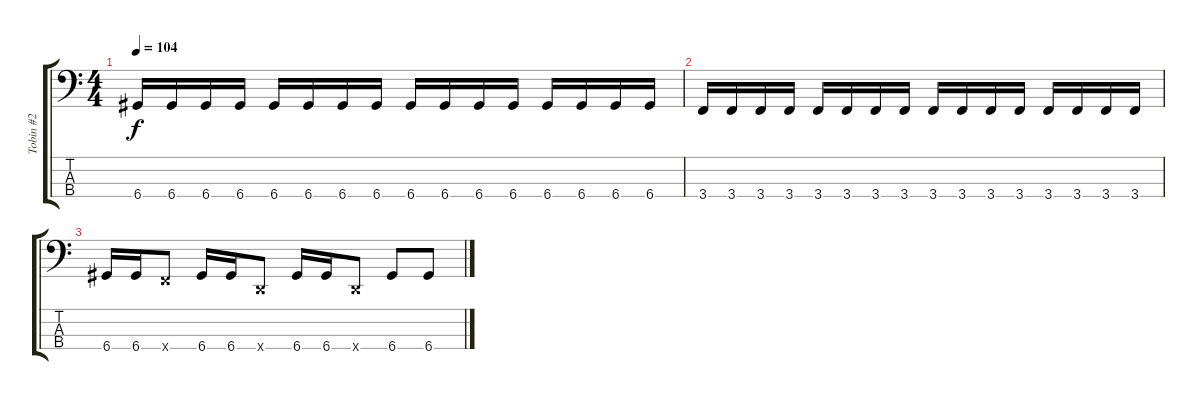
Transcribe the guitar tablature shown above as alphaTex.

\track ("Tobin #2" "Tobin #2") {instrument electricbassfinger}
\staff {score tabs}
\tuning (G2 D2 A1 D1) {hide}
\ts (4 4)
\tempo 104
\clef f4
\ks c
6.4.16{dy f} 6.4.16 6.4.16 6.4.16 6.4.16 6.4.16 6.4.16 6.4.16 6.4.16 6.4.16 6.4.16 6.4.16 6.4.16 6.4.16 6.4.16 6.4.16 |
3.4.16 3.4.16 3.4.16 3.4.16 3.4.16 3.4.16 3.4.16 3.4.16 3.4.16 3.4.16 3.4.16 3.4.16 3.4.16 3.4.16 3.4.16 3.4.16 |
6.4.16 6.4.16 3.4{x}.8 6.4.16 6.4.16 0.4{x}.8 6.4.16 6.4.16 0.4{x}.8 6.4.8 6.4.8
